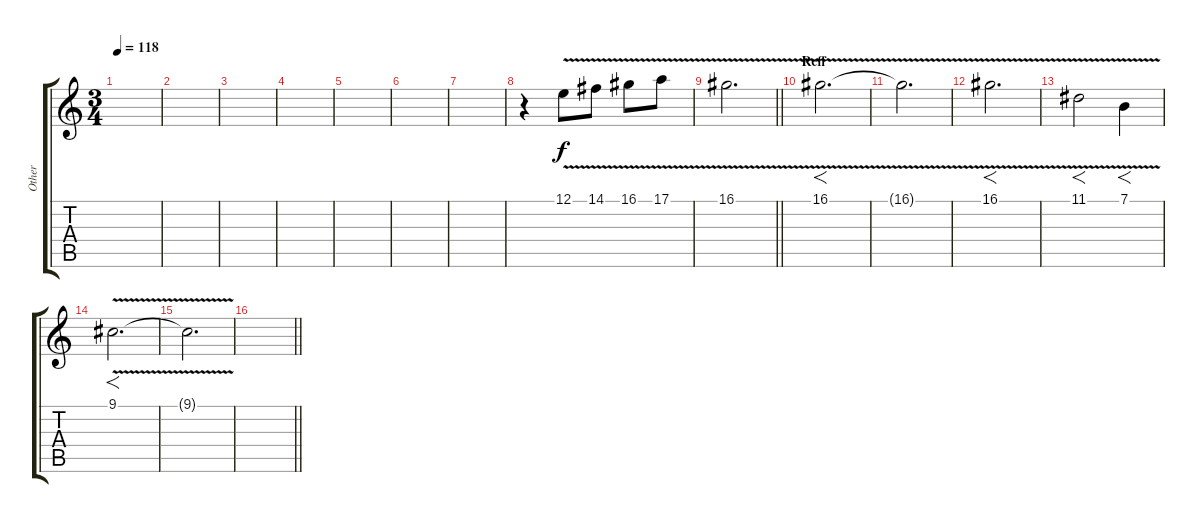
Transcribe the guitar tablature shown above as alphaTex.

\track ("Other" "Other") {instrument violin}
\staff {score tabs}
\tuning (E4 B3 G3 D3 A2 E2) {hide}
\ts (3 4)
\tempo 118
\clef g2
\ks c
|
|
|
|
|
|
|
r.4{volume 12} 12.1{v}.8 14.1{v}.8 16.1{v}.8 17.1{v}.8 |
\barLineRight lightlight
16.1{v}.2{d} |
\section ("" "Reff")
16.1{v}.2{f d txt ""} |
16.1{v t}.2{d} |
16.1{v}.2{f d} |
11.1{v}.2{f} 7.1{v}.4{f} |
9.1{v}.2{f d} |
9.1{v t}.2{d} |
\barLineRight lightlight
